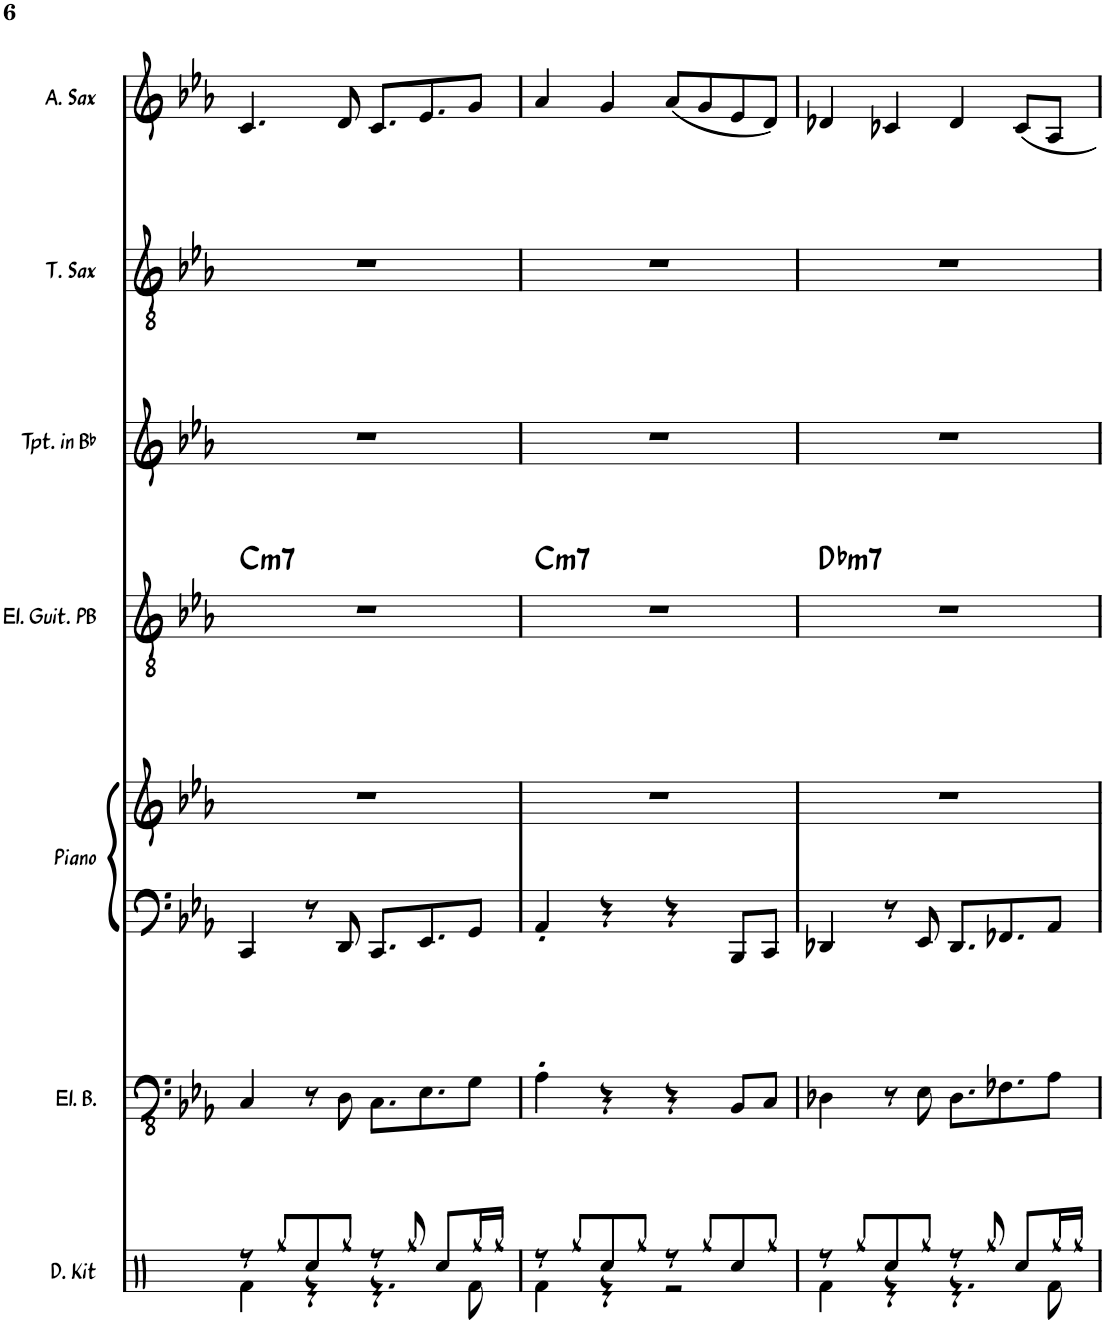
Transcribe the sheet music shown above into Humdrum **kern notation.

**kern	**kern	**kern	**kern	**kern	**harte	**kern	**kern	**kern
*part7	*part6	*part5	*part5	*part4	*part4	*part3	*part2	*part1
*staff8	*staff7	*staff6	*staff5	*staff4	*	*staff3	*staff2	*staff1
*I"Drum Kit	*I"Electric Bass	*I"Piano	*	*I"Electric Guitar Playback	*	*I"Trumpet in Bb	*I"Tenor Sax	*I"Alto Sax
*I'D. Kit	*I'El. B.	*I'Piano	*	*I'El. Guit. PB	*	*I'Tpt. in Bb	*I'T. Sax	*I'A. Sax
!!LO:PB:g=z
*clefX	*clefFv4	*clefF4	*clefG2	*clefGv2	*	*clefG2	*clefGv2	*clefG2
*	*	*	*	*	*	*Trd1c2	*Trd8c14	*Trd5c9
*k[]	*k[b-e-a-]	*k[b-e-a-]	*k[b-e-a-]	*k[b-e-a-]	*	*k[b-e-a-]	*k[b-e-a-]	*k[b-e-a-]
*M4/4	*M4/4	*M4/4	*M4/4	*M4/4	*	*M4/4	*M4/4	*M4/4
=21	=21	=21	=21	=21	=21	=21	=21	=21
*^	*	*	*	*	*	*	*	*
!	!	!	!	!	!	!LO:H:kt=m7	!	!	!
8r	4Rf\	4CC/	4CC/	1r	1r	C:min7	1r	1r	4.c/
8Rgg/L	.	.	.	.	.	.	.	.	.
8Rcc/	4r	8r	8r	.	.	.	.	.	.
8Rgg/J	.	8DD\	8DD/	.	.	.	.	.	8d/
8r	4.r	8.CC\L	8.CC/L	.	.	.	.	.	8.c/L
8Rgg/	.	.	.	.	.	.	.	.	.
.	.	8.EE-\	8.EE-/	.	.	.	.	.	8.e-/
8Rcc/L	.	.	.	.	.	.	.	.	.
16Rgg/L	8Rf\	8GG\J	8GG/J	.	.	.	.	.	8g/J
16Rgg/JJ	.	.	.	.	.	.	.	.	.
=22	=22	=22	=22	=22	=22	=22	=22	=22	=22
!	!	!	!	!	!	!LO:H:kt=m7	!	!	!
8r	4Rf\	4AA-'\	4AA-'/	1r	1r	C:min7	1r	1r	4a-/
8Rgg/L	.	.	.	.	.	.	.	.	.
8Rcc/	4r	4r	4r	.	.	.	.	.	4g/
8Rgg/J	.	.	.	.	.	.	.	.	.
8r	2r	4r	4r	.	.	.	.	.	(8a-/L
8Rgg/L	.	.	.	.	.	.	.	.	8g/
8Rcc/	.	8BBB-/L	8BBB-/L	.	.	.	.	.	8e-/
8Rgg/J	.	8CC/J	8CC/J	.	.	.	.	.	8d/J)
=23	=23	=23	=23	=23	=23	=23	=23	=23	=23
!	!	!	!	!	!	!LO:H:kt=m7	!	!	!
8r	4Rf\	4DD-X\	4DD-X/	1r	1r	Db:min7	1r	1r	4d-X/
8Rgg/L	.	.	.	.	.	.	.	.	.
8Rcc/	4r	8r	8r	.	.	.	.	.	4c-X/
8Rgg/J	.	8EE-\	8EE-/	.	.	.	.	.	.
8r	4.r	8.DD-\L	8.DD-/L	.	.	.	.	.	4d-/
8Rgg/	.	.	.	.	.	.	.	.	.
.	.	8.FF-X\	8.FF-X/	.	.	.	.	.	.
8Rcc/L	.	.	.	.	.	.	.	.	8c-/L
16Rgg/L	8Rf\	8AA-\J	8AA-/J	.	.	.	.	.	8A-/J
16Rgg/JJ	.	.	.	.	.	.	.	.	.
*v	*v	*	*	*	*	*	*	*	*
=	=	=	=	=	=	=	=	=
*-	*-	*-	*-	*-	*-	*-	*-	*-
